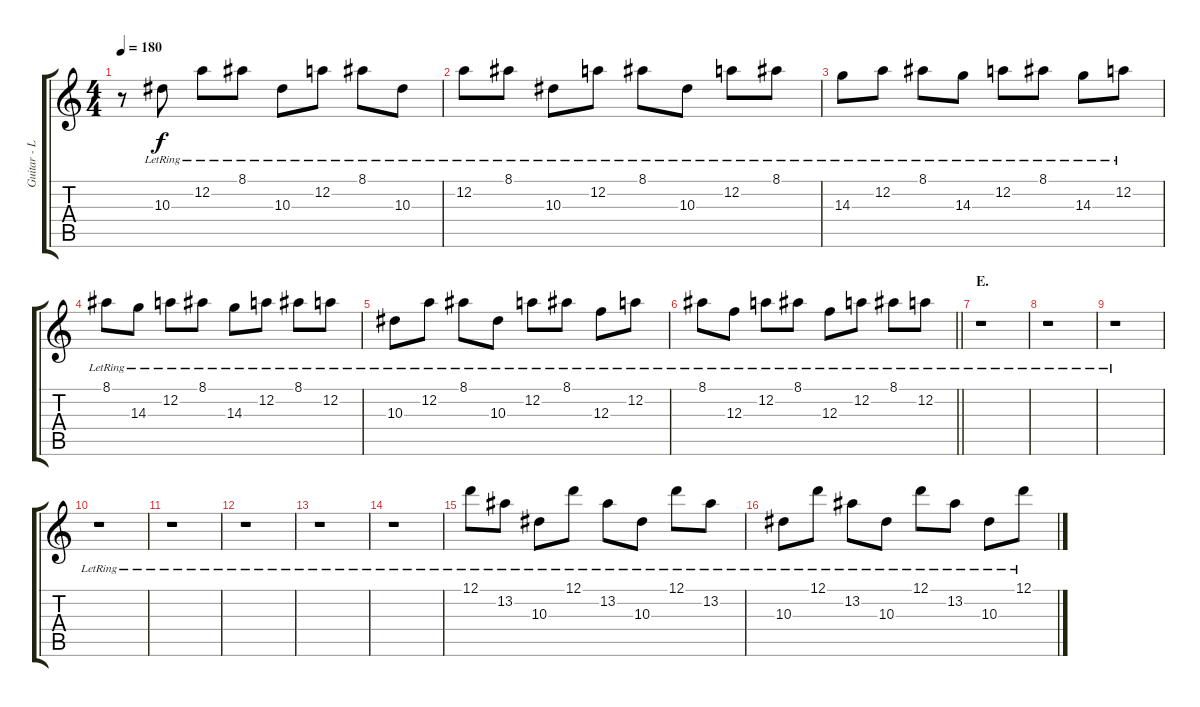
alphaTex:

\track ("Guitar - Left" "Guitar - L") {instrument distortionguitar}
\staff {score tabs}
\tuning (D4 A3 F3 C3 G2 C2) {hide}
\ts (4 4)
\tempo 180
\clef g2
\ks c
r.8{dy f} 10.3{lr}.8 12.2{lr}.8 8.1{lr}.8 10.3{lr}.8 12.2{lr}.8 8.1{lr}.8 10.3{lr}.8 |
12.2{lr}.8 8.1{lr}.8 10.3{lr}.8 12.2{lr}.8 8.1{lr}.8 10.3{lr}.8 12.2{lr}.8 8.1{lr}.8 |
14.3{lr}.8 12.2{lr}.8 8.1{lr}.8 14.3{lr}.8 12.2{lr}.8 8.1{lr}.8 14.3{lr}.8 12.2{lr}.8 |
8.1{lr}.8 14.3{lr}.8 12.2{lr}.8 8.1{lr}.8 14.3{lr}.8 12.2{lr}.8 8.1{lr}.8 12.2{lr}.8 |
10.3{lr}.8 12.2{lr}.8 8.1{lr}.8 10.3{lr}.8 12.2{lr}.8 8.1{lr}.8 12.3{lr}.8 12.2{lr}.8 |
\barLineRight lightlight
8.1{lr}.8 12.3{lr}.8 12.2{lr}.8 8.1{lr}.8 12.3{lr}.8 12.2{lr}.8 8.1{lr}.8 12.2{lr}.8 |
\section ("" "E.")
r.1{volume 12 instrument electricguitarjazz} |
r.1 |
r.1 |
r.1 |
r.1 |
r.1 |
r.1 |
r.1 |
12.1{lr}.8 13.2{lr}.8 10.3{lr}.8 12.1{lr}.8 13.2{lr}.8 10.3{lr}.8 12.1{lr}.8 13.2{lr}.8 |
10.3{lr}.8 12.1{lr}.8 13.2{lr}.8 10.3{lr}.8 12.1{lr}.8 13.2{lr}.8 10.3{lr}.8 12.1{lr}.8
